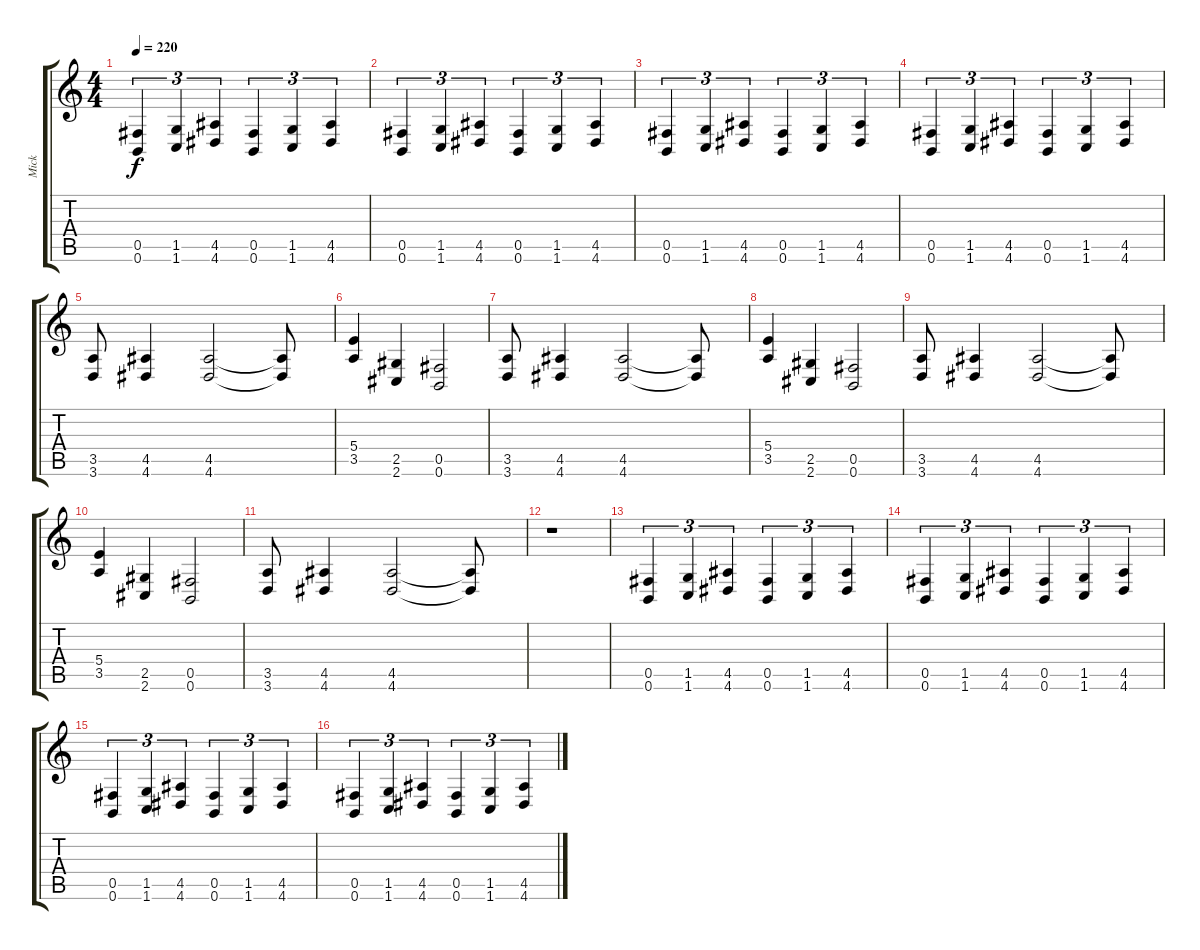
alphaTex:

\track ("Mick" "Mick") {instrument distortionguitar}
\staff {score tabs}
\tuning (Db4 Ab3 E3 B2 Gb2 B1) {hide}
\ts (4 4)
\tempo 220
\clef g2
\ks c
(0.5 0.6).4{tu (3 2) dy f} (1.5 1.6).4{tu (3 2)} (4.5 4.6).4{tu (3 2)} (0.5 0.6).4{tu (3 2)} (1.5 1.6).4{tu (3 2)} (4.5 4.6).4{tu (3 2)} |
(0.5 0.6).4{tu (3 2)} (1.5 1.6).4{tu (3 2)} (4.5 4.6).4{tu (3 2)} (0.5 0.6).4{tu (3 2)} (1.5 1.6).4{tu (3 2)} (4.5 4.6).4{tu (3 2)} |
(0.5 0.6).4{tu (3 2)} (1.5 1.6).4{tu (3 2)} (4.5 4.6).4{tu (3 2)} (0.5 0.6).4{tu (3 2)} (1.5 1.6).4{tu (3 2)} (4.5 4.6).4{tu (3 2)} |
(0.5 0.6).4{tu (3 2)} (1.5 1.6).4{tu (3 2)} (4.5 4.6).4{tu (3 2)} (0.5 0.6).4{tu (3 2)} (1.5 1.6).4{tu (3 2)} (4.5 4.6).4{tu (3 2)} |
(3.5 3.6).8 (4.5 4.6).4 (4.5 4.6).2 (4.5{t} 4.6{t}).8 |
(5.4 3.5).4 (2.5 2.6).4 (0.5 0.6).2 |
(3.5 3.6).8 (4.5 4.6).4 (4.5 4.6).2 (4.5{t} 4.6{t}).8 |
(5.4 3.5).4 (2.5 2.6).4 (0.5 0.6).2 |
(3.5 3.6).8 (4.5 4.6).4 (4.5 4.6).2 (4.5{t} 4.6{t}).8 |
(5.4 3.5).4 (2.5 2.6).4 (0.5 0.6).2 |
(3.5 3.6).8 (4.5 4.6).4 (4.5 4.6).2 (4.5{t} 4.6{t}).8 |
r.1 |
(0.5 0.6).4{tu (3 2)} (1.5 1.6).4{tu (3 2)} (4.5 4.6).4{tu (3 2)} (0.5 0.6).4{tu (3 2)} (1.5 1.6).4{tu (3 2)} (4.5 4.6).4{tu (3 2)} |
(0.5 0.6).4{tu (3 2)} (1.5 1.6).4{tu (3 2)} (4.5 4.6).4{tu (3 2)} (0.5 0.6).4{tu (3 2)} (1.5 1.6).4{tu (3 2)} (4.5 4.6).4{tu (3 2)} |
(0.5 0.6).4{tu (3 2)} (1.5 1.6).4{tu (3 2)} (4.5 4.6).4{tu (3 2)} (0.5 0.6).4{tu (3 2)} (1.5 1.6).4{tu (3 2)} (4.5 4.6).4{tu (3 2)} |
(0.5 0.6).4{tu (3 2)} (1.5 1.6).4{tu (3 2)} (4.5 4.6).4{tu (3 2)} (0.5 0.6).4{tu (3 2)} (1.5 1.6).4{tu (3 2)} (4.5 4.6).4{tu (3 2)}
